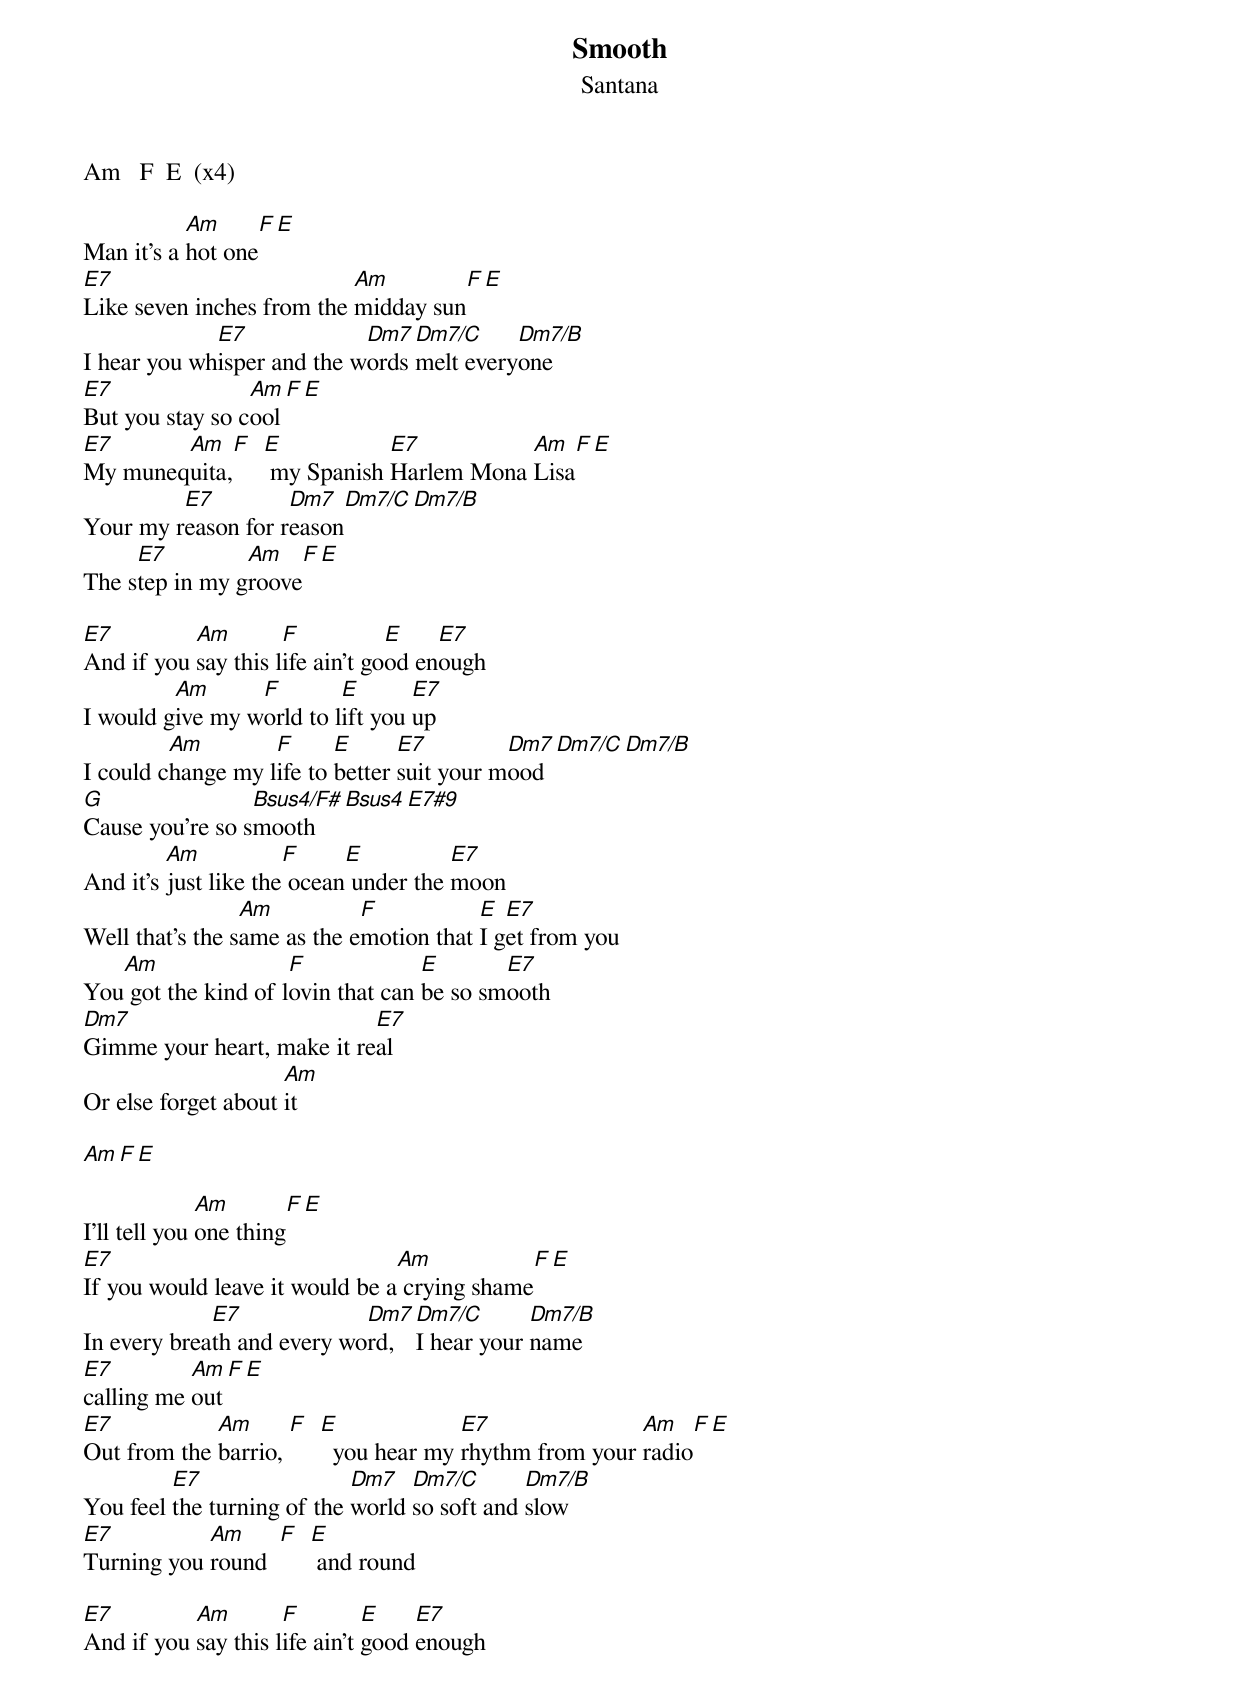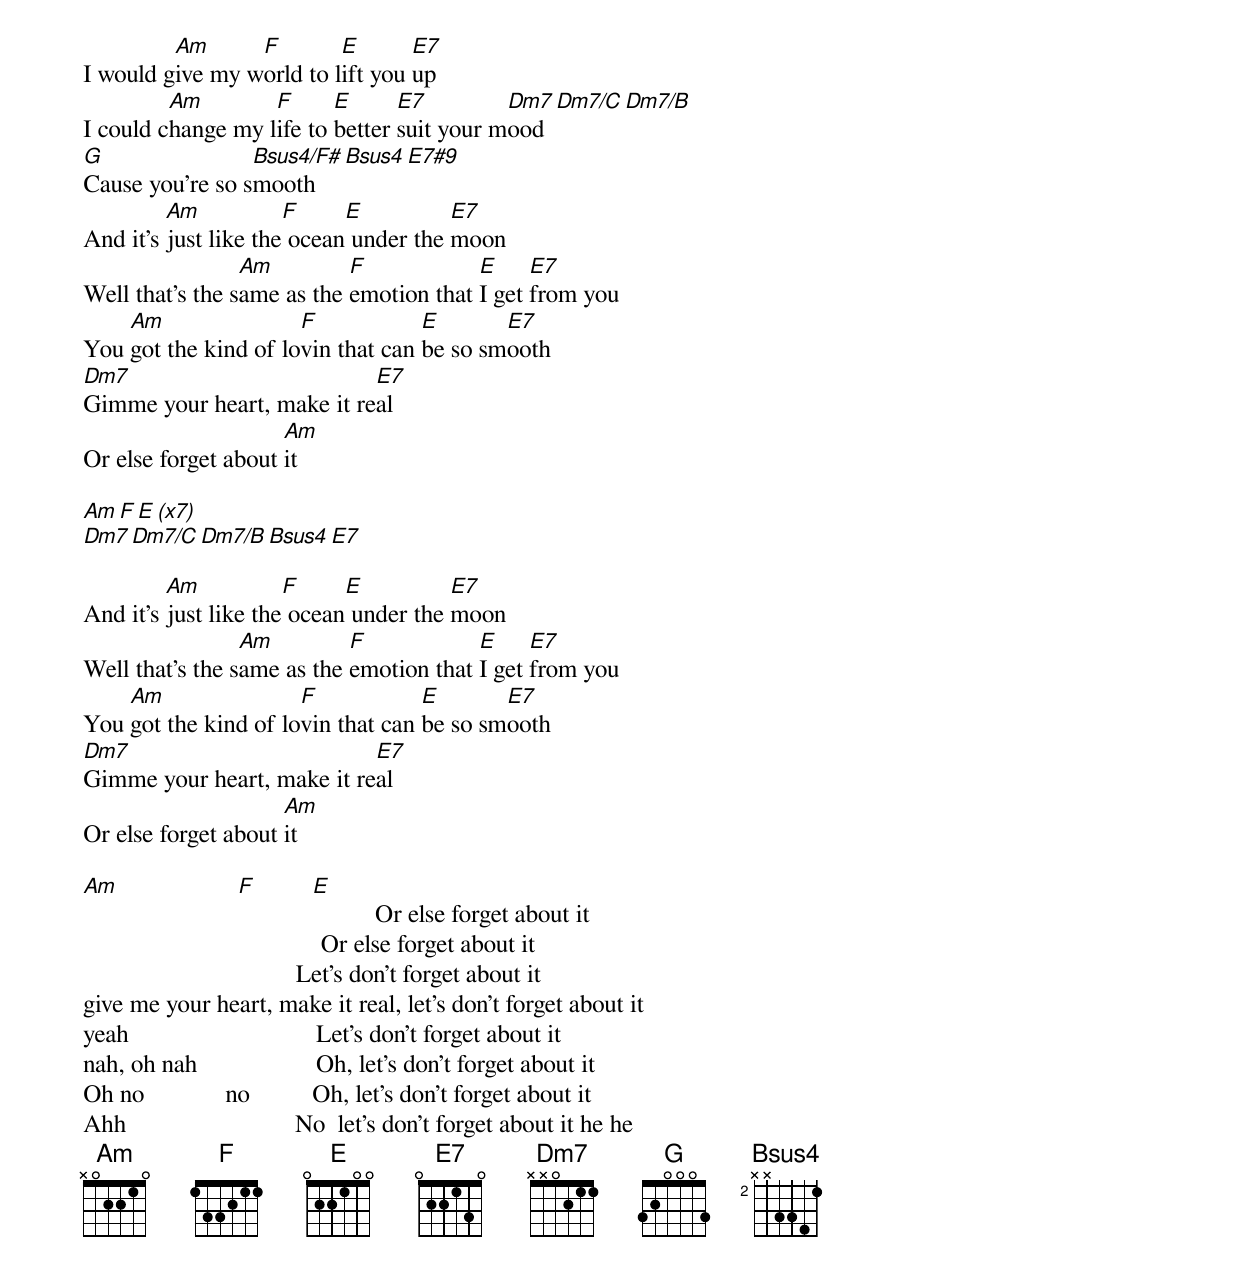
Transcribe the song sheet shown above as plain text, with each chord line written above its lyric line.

Smooth
Santana

Am   F  E  (x4)

           Am       F E
Man it's a hot one
E7                         Am         F E
Like seven inches from the midday sun
             E7             Dm7  Dm7/C     Dm7/B
I hear you whisper and the words melt everyone
E7               Am  F E
But you stay so cool
E7      Am   F E           E7          Am  F E
My munequita,   my Spanish Harlem Mona Lisa
         E7         Dm7   Dm7/C  Dm7/B
Your my reason for reason
     E7         Am     F E
The step in my groove

E7         Am        F           E    E7
And if you say this life ain't good enough
         Am      F        E       E7
I would give my world to lift you up
         Am        F      E      E7         Dm7  Dm7/C  Dm7/B
I could change my life to better suit your mood
G                Bsus4/F# Bsus4 E7#9
Cause you're so smooth
         Am           F     E          E7
And it's just like the ocean under the moon
                 Am          F           E  E7
Well that's the same as the emotion that I get from you
   Am                F             E       E7
You got the kind of lovin that can be so smooth
Dm7                         E7
Gimme your heart, make it real
                     Am
Or else forget about it

Am   F  E

              Am        F E
I'll tell you one thing
E7                              Am           F E
If you would leave it would be a crying shame
             E7             Dm7  Dm7/C       Dm7/B
In every breath and every word,  I hear your name
E7         Am  F E
calling me out
E7           Am      F E             E7               Am    F E
Out from the barrio,     you hear my rhythm from your radio
         E7                 Dm7   Dm7/C       Dm7/B
You feel the turning of the world so soft and slow
E7          Am     F E
Turning you round     and round

E7         Am        F         E    E7
And if you say this life ain't good enough
         Am      F        E       E7
I would give my world to lift you up
         Am        F      E      E7         Dm7  Dm7/C  Dm7/B
I could change my life to better suit your mood
G                Bsus4/F# Bsus4 E7#9
Cause you're so smooth
         Am           F     E          E7
And it's just like the ocean under the moon
                 Am         F            E     E7
Well that's the same as the emotion that I get from you
    Am                F            E       E7
You got the kind of lovin that can be so smooth
Dm7                         E7
Gimme your heart, make it real
                     Am
Or else forget about it

Am   F  E  (x7)
Dm7  Dm7/C  Dm7/B  Bsus4  E7

         Am           F     E          E7
And it's just like the ocean under the moon
                 Am         F            E     E7
Well that's the same as the emotion that I get from you
    Am                F            E       E7
You got the kind of lovin that can be so smooth
Dm7                         E7
Gimme your heart, make it real
                     Am
Or else forget about it

Am                 F        E
                                      Or else forget about it
                                      Or else forget about it
                                  Let's don't forget about it
give me your heart, make it real, let's don't forget about it
yeah                              Let's don't forget about it
nah, oh nah                   Oh, let's don't forget about it
Oh no             no          Oh, let's don't forget about it
Ahh                           No  let's don't forget about it he he
